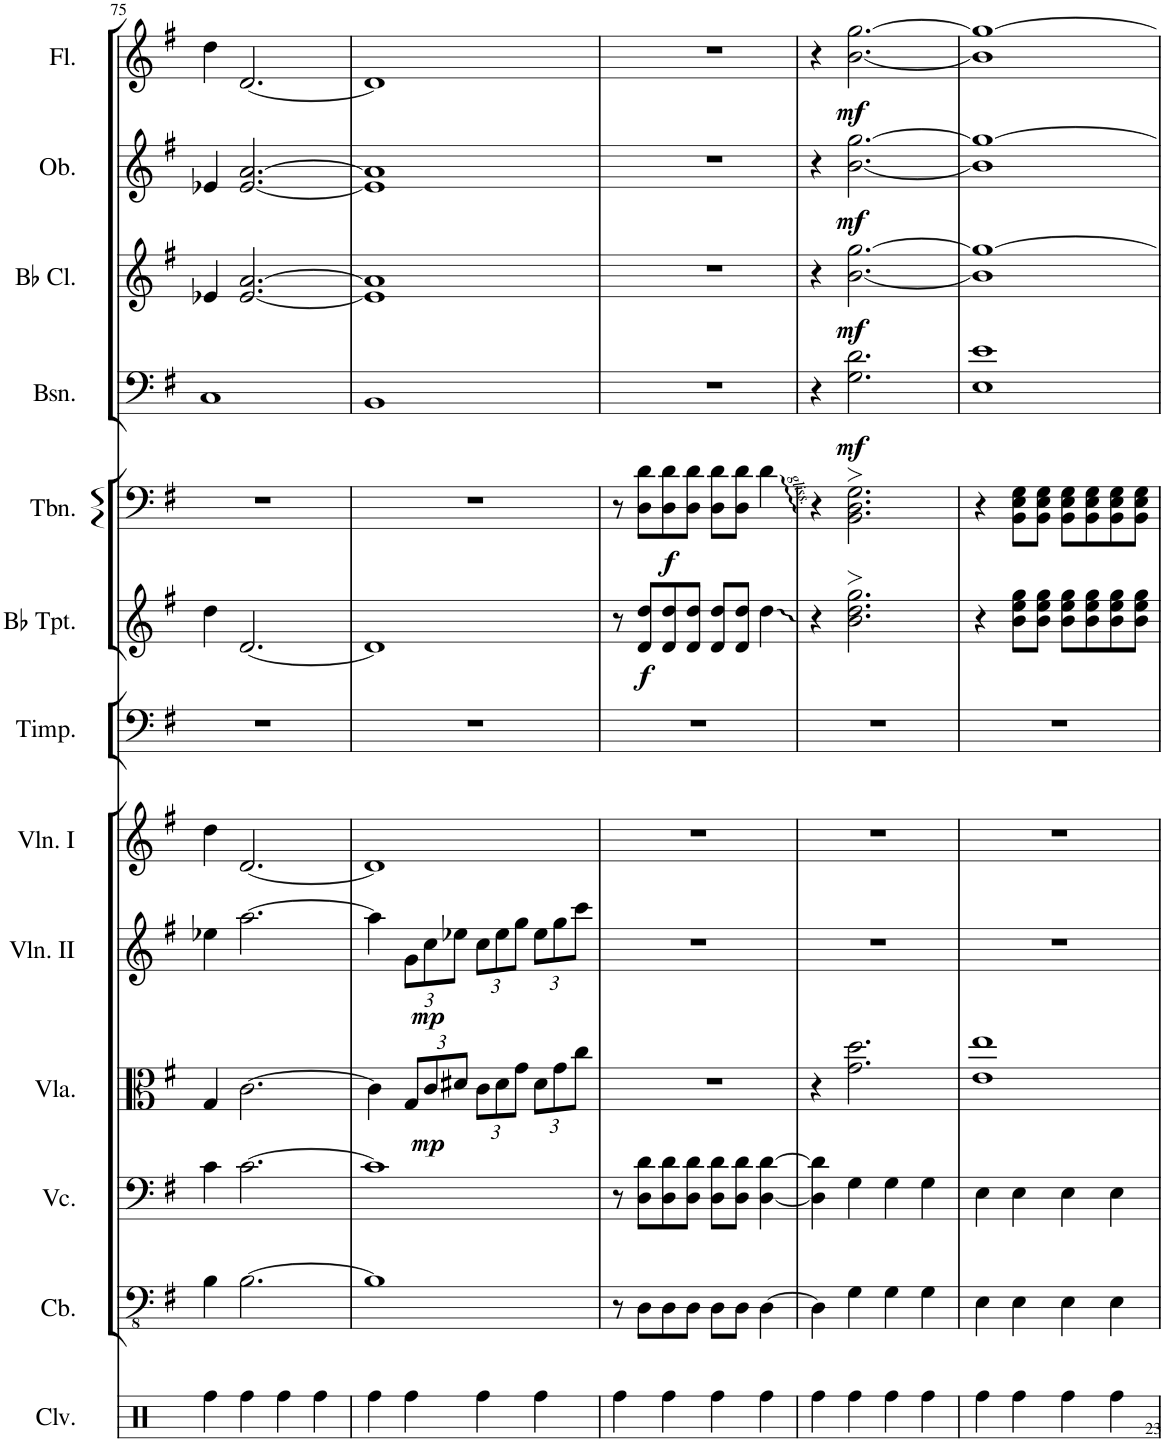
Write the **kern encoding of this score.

**kern	**kern	**kern	**kern	**dynam	**kern	**dynam	**kern	**kern	**kern	**dynam	**kern	**dynam	**kern	**dynam	**kern	**dynam	**kern	**dynam	**kern	**dynam
*part13	*part12	*part11	*part10	*part10	*part9	*part9	*part8	*part7	*part6	*part6	*part5	*part5	*part4	*part4	*part3	*part3	*part2	*part2	*part1	*part1
*staff13	*staff12	*staff11	*staff10	*staff10	*staff9	*staff9	*staff8	*staff7	*staff6	*staff6	*staff5	*staff5	*staff4	*staff4	*staff3	*staff3	*staff2	*staff2	*staff1	*staff1
*I"Tubular Bells	*I"Contrabasses	*I"Violoncellos	*I"Violas	*	*I"Violins II	*	*I"Violins I	*I"Timpani	*I"Trumpets in Bb	*	*I"Trombone	*	*I"Bassoons	*	*I"Clarinets in Bb	*	*I"Oboes	*	*I"Flutes	*
*I'Tu. Be.	*I'Cb.	*I'Vc.	*I'Vla.	*	*I'Vln. II	*	*I'Vln. I	*I'Timp.	*	*	*I'Tbn.	*	*I'Bsn.	*	*	*	*I'Ob.	*	*I'Fl.	*
!!LO:PB:g=z
*clefG2	*clefFv4	*clefF4	*clefC3	*	*clefG2	*	*clefG2	*clefF4	*clefG2	*	*clefF4	*	*clefF4	*	*clefG2	*	*clefG2	*	*clefG2	*
*	*ITrd7c12	*	*	*	*	*	*	*	*ITrd1c2	*	*	*	*	*	*ITrd1c2	*	*	*	*	*
*k[f#]	*k[f#]	*k[f#]	*k[f#]	*	*k[f#]	*	*k[f#]	*k[f#]	*k[f#]	*	*k[f#]	*	*k[f#]	*	*k[f#]	*	*k[f#]	*	*k[f#]	*
*M4/4	*M4/4	*M4/4	*M4/4	*	*M4/4	*	*M4/4	*M4/4	*M4/4	*	*M4/4	*	*M4/4	*	*M4/4	*	*M4/4	*	*M4/4	*
=75	=75	=75	=75	=75	=75	=75	=75	=75	=75	=75	=75	=75	=75	=75	=75	=75	=75	=75	=75	=75
4bb\	4BB\	4c\	4G/	.	4ee-X\	.	4dd\	1r	4dd\	.	1r	.	1C	.	4e-X/	.	4e-X/	.	4dd\	.
4bb\	[2.BB\	[2.c\	[2.c\	.	[2.aa\	.	[2.d/	.	[2.d/	.	.	.	.	.	[2.e-/ [2.a/	.	[2.e-/ [2.a/	.	[2.d/	.
4bb\	.	.	.	.	.	.	.	.	.	.	.	.	.	.	.	.	.	.	.	.
4bb\	.	.	.	.	.	.	.	.	.	.	.	.	.	.	.	.	.	.	.	.
=76	=76	=76	=76	=76	=76	=76	=76	=76	=76	=76	=76	=76	=76	=76	=76	=76	=76	=76	=76	=76
4bb\	1BB]	1c]	4c\]	.	4aa\]	.	1d]	1r	1d]	.	1r	.	1BB	.	1e-] 1a]	.	1e-] 1a]	.	1d]	.
*	*	*	*Xbrackettup	*	*Xbrackettup	*	*	*	*	*	*	*	*	*	*	*	*	*	*	*
4bb\	.	.	12G/L	.	12g\L	.	.	.	.	.	.	.	.	.	.	.	.	.	.	.
!	!	!	!	!LO:DY:b	!	!LO:DY:b	!	!	!	!	!	!	!	!	!	!	!	!	!	!
.	.	.	12c/	mp	12cc\	mp	.	.	.	.	.	.	.	.	.	.	.	.	.	.
.	.	.	12d#X/J	.	12ee-X\J	.	.	.	.	.	.	.	.	.	.	.	.	.	.	.
4bb\	.	.	12c\L	.	12cc\L	.	.	.	.	.	.	.	.	.	.	.	.	.	.	.
.	.	.	12d#\	.	12ee-\	.	.	.	.	.	.	.	.	.	.	.	.	.	.	.
.	.	.	12g\J	.	12gg\J	.	.	.	.	.	.	.	.	.	.	.	.	.	.	.
4bb\	.	.	12d#\L	.	12ee-\L	.	.	.	.	.	.	.	.	.	.	.	.	.	.	.
.	.	.	12g\	.	12gg\	.	.	.	.	.	.	.	.	.	.	.	.	.	.	.
.	.	.	12cc\J	.	12ccc\J	.	.	.	.	.	.	.	.	.	.	.	.	.	.	.
=77	=77	=77	=77	=77	=77	=77	=77	=77	=77	=77	=77	=77	=77	=77	=77	=77	=77	=77	=77	=77
4bb\	8r	8r	1r	.	1r	.	1r	1r	8r	.	8r	.	1r	.	1r	.	1r	.	1r	.
!	!	!	!	!	!	!	!	!	!	!LO:DY:b	!	!	!	!	!	!	!	!	!	!
.	8DD\L	8D\ 8d\L	.	.	.	.	.	.	8d/ 8dd/L	f	8D\ 8d\L	.	.	.	.	.	.	.	.	.
!	!	!	!	!	!	!	!	!	!	!	!	!LO:DY:b	!	!	!	!	!	!	!	!
4bb\	8DD\	8D\ 8d\	.	.	.	.	.	.	8d/ 8dd/	.	8D\ 8d\	f	.	.	.	.	.	.	.	.
.	8DD\J	8D\ 8d\J	.	.	.	.	.	.	8d/ 8dd/J	.	8D\ 8d\J	.	.	.	.	.	.	.	.	.
4bb\	8DD\L	8D\ 8d\L	.	.	.	.	.	.	8d/ 8dd/L	.	8D\ 8d\L	.	.	.	.	.	.	.	.	.
.	8DD\J	8D\ 8d\J	.	.	.	.	.	.	8d/ 8dd/J	.	8D\ 8d\J	.	.	.	.	.	.	.	.	.
4bb\	[4DD\	[4D\ [4d\	.	.	.	.	.	.	4dd\	.	4d\	.	.	.	.	.	.	.	.	.
=78	=78	=78	=78	=78	=78	=78	=78	=78	=78	=78	=78	=78	=78	=78	=78	=78	=78	=78	=78	=78
4bb\	4DD\]	4D\] 4d\]	4r	.	1r	.	1r	1r	4r	.	4r	.	4r	.	4r	.	4r	.	4r	.
!	!	!	!	!	!	!	!	!	!	!	!	!	!	!LO:DY:b	!	!LO:DY:b	!	!LO:DY:b	!	!LO:DY:b
4bb\	4GG\	4G\	2.g\ 2.dd\	.	.	.	.	.	2.b\> 2.dd\> 2.gg\>	.	2.BB\> 2.D\> 2.G\>	.	2.G\ 2.d\	mf	[2.b\ [2.gg\	mf	[2.b\ [2.gg\	mf	[2.b\ [2.gg\	mf
4bb\	4GG\	4G\	.	.	.	.	.	.	.	.	.	.	.	.	.	.	.	.	.	.
4bb\	4GG\	4G\	.	.	.	.	.	.	.	.	.	.	.	.	.	.	.	.	.	.
=79	=79	=79	=79	=79	=79	=79	=79	=79	=79	=79	=79	=79	=79	=79	=79	=79	=79	=79	=79	=79
4bb\	4EE\	4E\	1e 1ee	.	1r	.	1r	1r	4r	.	4r	.	1E 1e	.	1b] 1gg_	.	1b] 1gg_	.	1b] 1gg_	.
4bb\	4EE\	4E\	.	.	.	.	.	.	8b\ 8ee\ 8gg\L	.	8BB\ 8E\ 8G\L	.	.	.	.	.	.	.	.	.
.	.	.	.	.	.	.	.	.	8b\ 8ee\ 8gg\J	.	8BB\ 8E\ 8G\J	.	.	.	.	.	.	.	.	.
4bb\	4EE\	4E\	.	.	.	.	.	.	8b\ 8ee\ 8gg\L	.	8BB\ 8E\ 8G\L	.	.	.	.	.	.	.	.	.
.	.	.	.	.	.	.	.	.	8b\ 8ee\ 8gg\	.	8BB\ 8E\ 8G\	.	.	.	.	.	.	.	.	.
4bb\	4EE\	4E\	.	.	.	.	.	.	8b\ 8ee\ 8gg\	.	8BB\ 8E\ 8G\	.	.	.	.	.	.	.	.	.
.	.	.	.	.	.	.	.	.	8b\ 8ee\ 8gg\J	.	8BB\ 8E\ 8G\J	.	.	.	.	.	.	.	.	.
=	=	=	=	=	=	=	=	=	=	=	=	=	=	=	=	=	=	=	=	=
*-	*-	*-	*-	*-	*-	*-	*-	*-	*-	*-	*-	*-	*-	*-	*-	*-	*-	*-	*-	*-
